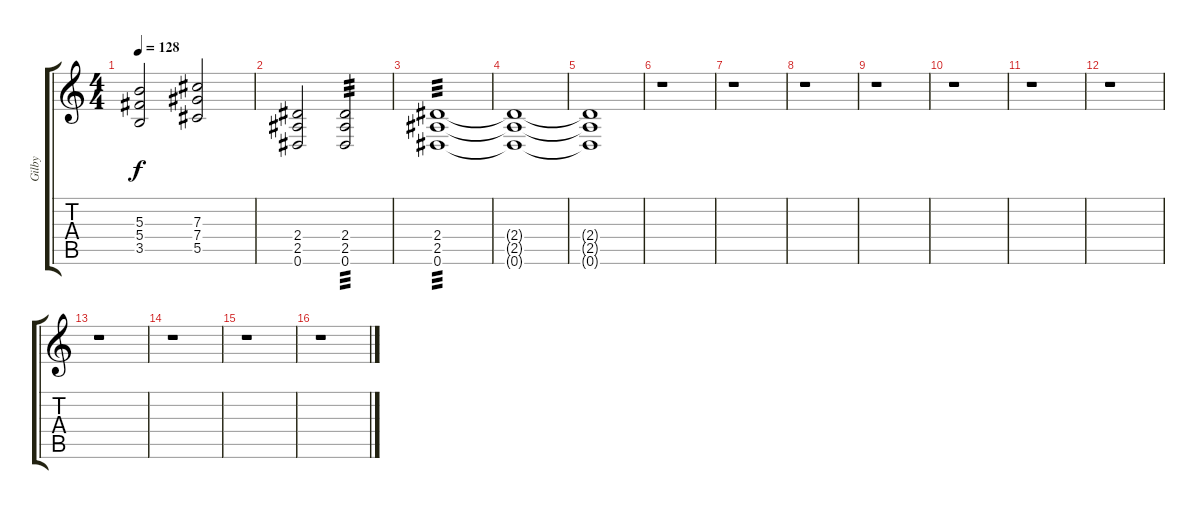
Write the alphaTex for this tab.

\track ("Gilby" "Gilby") {instrument overdrivenguitar}
\staff {score tabs}
\tuning (Eb4 Bb3 Gb3 Db3 Ab2 Eb2) {hide}
\ts (4 4)
\tempo 128
\clef g2
\ks c
(5.3 5.4 3.5).2{dy f} (7.3 7.4 5.5).2 |
(2.4 2.5 0.6).2 (2.4 2.5 0.6).2{tp 3} |
(2.4 2.5 0.6).1{tp 3} |
(2.4{t} 2.5{t} 0.6{t}).1 |
(2.4{t} 2.5{t} 0.6{t}).1 |
r.1 |
r.1 |
r.1 |
r.1 |
r.1 |
r.1 |
r.1 |
r.1 |
r.1 |
r.1 |
r.1
